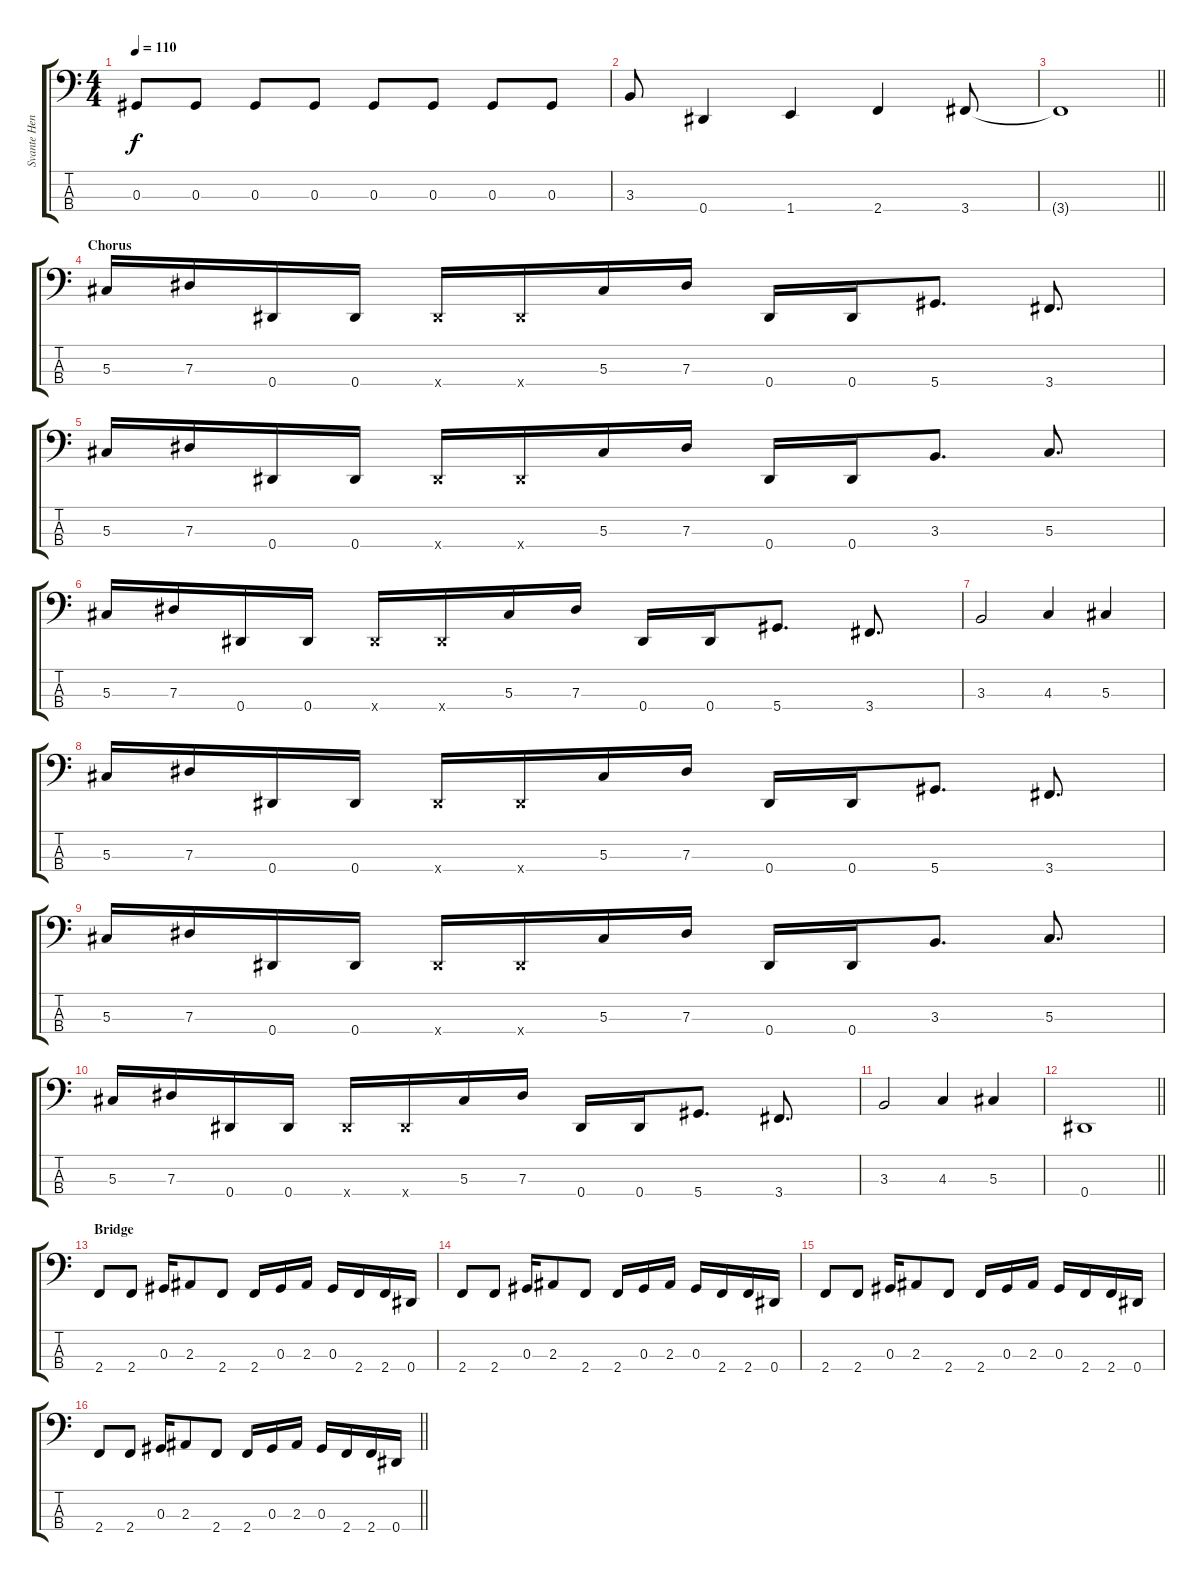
\track ("Svante Henrysson" "Svante Hen") {instrument electricbassfinger}
\staff {score tabs}
\tuning (Gb2 Db2 Ab1 Eb1) {hide}
\ts (4 4)
\tempo 110
\clef f4
\ks c
0.3.8{dy f} 0.3.8 0.3.8 0.3.8 0.3.8 0.3.8 0.3.8 0.3.8 |
3.3.8 0.4.4 1.4.4 2.4.4 3.4.8 |
\barLineRight lightlight
3.4{t}.1 |
\section ("" "Chorus")
5.3.16 7.3.16 0.4.16 0.4.16 0.4{x}.16 0.4{x}.16 5.3.16 7.3.16 0.4.16 0.4.16 5.4.8{d} 3.4.8{d} |
5.3.16 7.3.16 0.4.16 0.4.16 0.4{x}.16 0.4{x}.16 5.3.16 7.3.16 0.4.16 0.4.16 3.3.8{d} 5.3.8{d} |
5.3.16 7.3.16 0.4.16 0.4.16 0.4{x}.16 0.4{x}.16 5.3.16 7.3.16 0.4.16 0.4.16 5.4.8{d} 3.4.8{d} |
3.3.2 4.3.4 5.3.4 |
5.3.16 7.3.16 0.4.16 0.4.16 0.4{x}.16 0.4{x}.16 5.3.16 7.3.16 0.4.16 0.4.16 5.4.8{d} 3.4.8{d} |
5.3.16 7.3.16 0.4.16 0.4.16 0.4{x}.16 0.4{x}.16 5.3.16 7.3.16 0.4.16 0.4.16 3.3.8{d} 5.3.8{d} |
5.3.16 7.3.16 0.4.16 0.4.16 0.4{x}.16 0.4{x}.16 5.3.16 7.3.16 0.4.16 0.4.16 5.4.8{d} 3.4.8{d} |
3.3.2 4.3.4 5.3.4 |
\barLineRight lightlight
0.4.1 |
\section ("" "Bridge")
2.4.8 2.4.8 0.3.16 2.3.8 2.4.8 2.4.16 0.3.16 2.3.16 0.3.16 2.4.16 2.4.16 0.4.16 |
2.4.8 2.4.8 0.3.16 2.3.8 2.4.8 2.4.16 0.3.16 2.3.16 0.3.16 2.4.16 2.4.16 0.4.16 |
2.4.8 2.4.8 0.3.16 2.3.8 2.4.8 2.4.16 0.3.16 2.3.16 0.3.16 2.4.16 2.4.16 0.4.16 |
\barLineRight lightlight
2.4.8 2.4.8 0.3.16 2.3.8 2.4.8 2.4.16 0.3.16 2.3.16 0.3.16 2.4.16 2.4.16 0.4.16
